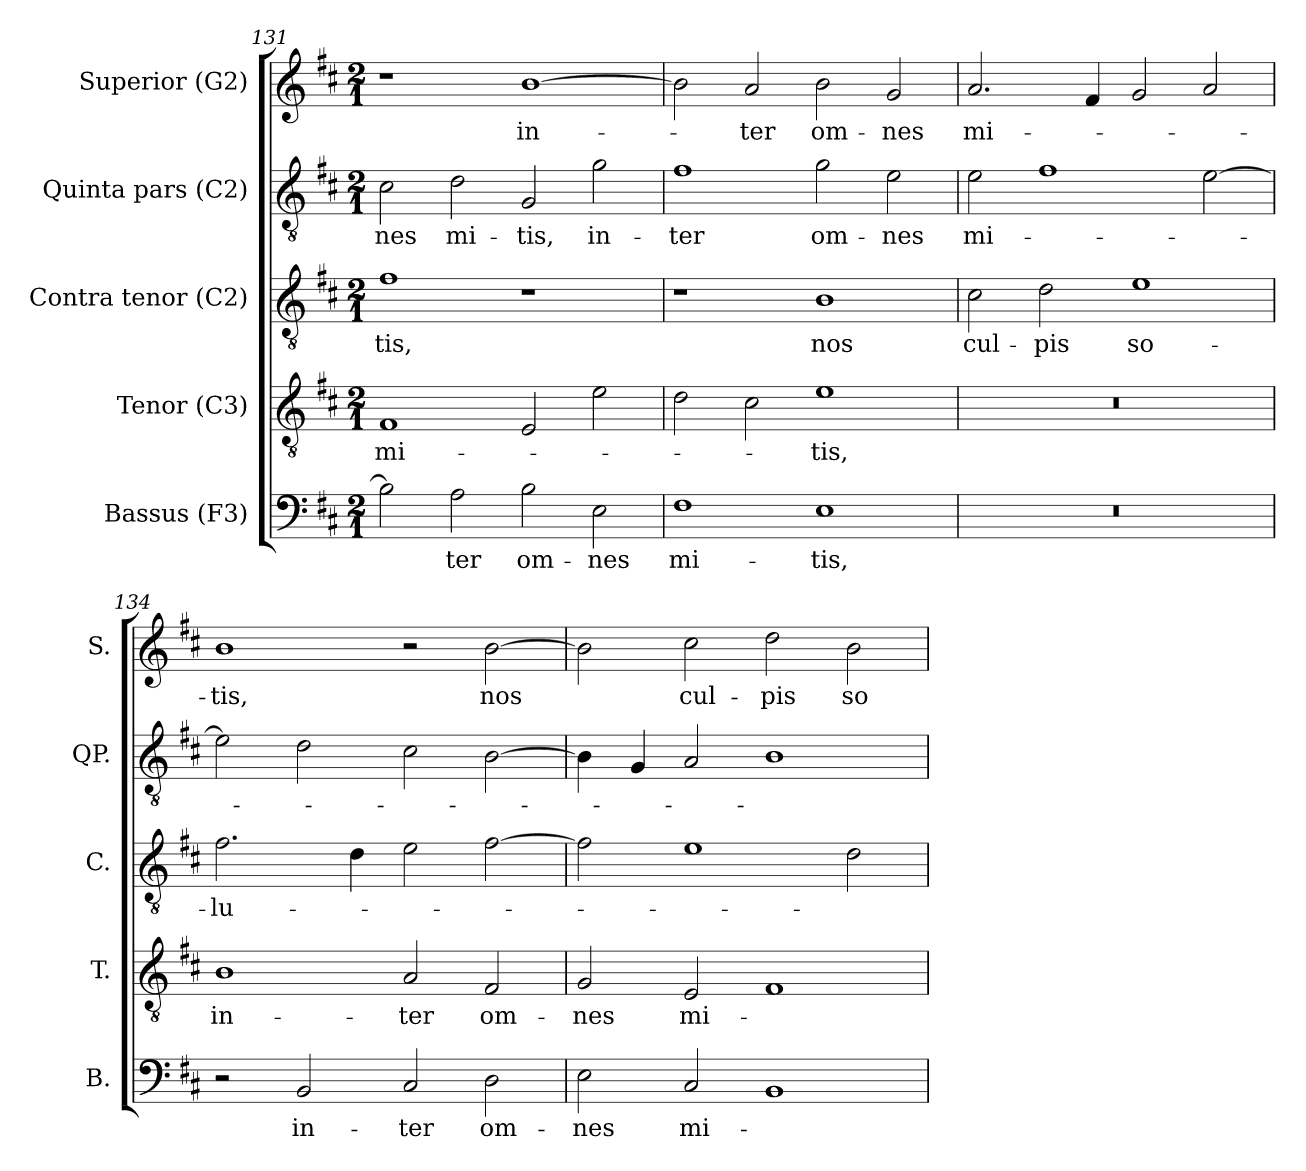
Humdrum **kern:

**kern	**text	**kern	**text	**kern	**text	**kern	**text	**kern	**text
*part5	*part5	*part4	*part4	*part3	*part3	*part2	*part2	*part1	*part1
*staff5	*staff5	*staff4	*staff4	*staff3	*staff3	*staff2	*staff2	*staff1	*staff1
*I"Bassus (F3)	*	*I"Tenor (C3)	*	*I"Contra tenor (C2)	*	*I"Quinta pars (C2)	*	*I"Superior (G2)	*
*I'B.	*	*I'T.	*	*I'C.	*	*I'QP.	*	*I'S.	*
!!LO:PB:g=z
*clefF4	*	*clefGv2	*	*clefGv2	*	*clefGv2	*	*clefG2	*
*	*	*ITrd7c12	*	*ITrd7c12	*	*ITrd7c12	*	*	*
*k[f#c#]	*	*k[f#c#]	*	*k[f#c#]	*	*k[f#c#]	*	*k[f#c#]	*
*D:	*	*D:	*	*D:	*	*D:	*	*D:	*
*M2/1	*	*M2/1	*	*M2/1	*	*M2/1	*	*M2/1	*
=131	=131	=131	=131	=131	=131	=131	=131	=131	=131
!	!	!	!LO:LY:b:color=#000000	!	!	!	!	!	!
!	!	!	!	!	!LO:LY:b:color=#000000	!	!	!	!
!	!	!	!	!	!	!	!LO:LY:b:color=#000000	!	!
2Bi\]	.	1FF#i	mi-	1F#i	-tis,	2C#i\	-nes	1r	.
!	!LO:LY:b:color=#000000	!	!	!	!	!	!	!	!
!	!	!	!	!	!	!	!LO:LY:b:color=#000000	!	!
2Ai\	-ter	.	.	.	.	2Di\	mi-	.	.
!	!LO:LY:b:color=#000000	!	!	!	!	!	!	!	!
!	!	!	!	!	!	!	!LO:LY:b:color=#000000	!	!
!	!	!	!	!	!	!	!	!	!LO:LY:b:color=#000000
2Bi\	om-	2EEi/	.	1r	.	2GGi/	-tis,	[1bi	in-
!	!LO:LY:b:color=#000000	!	!	!	!	!	!	!	!
!	!	!	!	!	!	!	!LO:LY:b:color=#000000	!	!
2Ei\	-nes	2Ei\	.	.	.	2Gi\	in-	.	.
=132	=132	=132	=132	=132	=132	=132	=132	=132	=132
!	!LO:LY:b:color=#000000	!	!	!	!	!	!	!	!
!	!	!	!	!	!	!	!LO:LY:b:color=#000000	!	!
1F#i	mi-	2Di\	.	1r	.	1F#i	-ter	2bi\]	.
!	!	!	!	!	!	!	!	!	!LO:LY:b:color=#000000
.	.	2C#i\	.	.	.	.	.	2ai/	-ter
!	!LO:LY:b:color=#000000	!	!	!	!	!	!	!	!
!	!	!	!LO:LY:b:color=#000000	!	!	!	!	!	!
!	!	!	!	!	!LO:LY:b:color=#000000	!	!	!	!
!	!	!	!	!	!	!	!LO:LY:b:color=#000000	!	!
!	!	!	!	!	!	!	!	!	!LO:LY:b:color=#000000
1Ei	-tis,	1Ei	-tis,	1BBi	nos	2Gi\	om-	2bi\	om-
!	!	!	!	!	!	!	!LO:LY:b:color=#000000	!	!
!	!	!	!	!	!	!	!	!	!LO:LY:b:color=#000000
.	.	.	.	.	.	2Ei\	-nes	2gi/	-nes
=133	=133	=133	=133	=133	=133	=133	=133	=133	=133
!LO:N:vis=1	!	!LO:N:vis=1	!	!	!	!	!	!	!
!	!	!	!	!	!LO:LY:b:color=#000000	!	!	!	!
!	!	!	!	!	!	!	!LO:LY:b:color=#000000	!	!
!	!	!	!	!	!	!	!	!	!LO:LY:b:color=#000000
0r	.	0r	.	2C#i\	cul-	2Ei\	mi-	2.ai/	mi-
!	!	!	!	!	!LO:LY:b:color=#000000	!	!	!	!
.	.	.	.	2Di\	-pis	1F#i	.	.	.
.	.	.	.	.	.	.	.	4f#i/	.
!	!	!	!	!	!LO:LY:b:color=#000000	!	!	!	!
.	.	.	.	1Ei	so-	.	.	2gi/	.
.	.	.	.	.	.	[2Ei\	.	2ai/	.
=134	=134	=134	=134	=134	=134	=134	=134	=134	=134
!	!	!	!LO:LY:b:color=#000000	!	!	!	!	!	!
!	!	!	!	!	!LO:LY:b:color=#000000	!	!	!	!
!	!	!	!	!	!	!	!	!	!LO:LY:b:color=#000000
2r	.	1BBi	in-	2.F#i\	-lu-	2Ei\]	.	1bi	-tis,
!	!LO:LY:b:color=#000000	!	!	!	!	!	!	!	!
2BBi/	in-	.	.	.	.	2Di\	.	.	.
.	.	.	.	4Di\	.	.	.	.	.
!	!LO:LY:b:color=#000000	!	!	!	!	!	!	!	!
!	!	!	!LO:LY:b:color=#000000	!	!	!	!	!	!
2C#i/	-ter	2AAi/	-ter	2Ei\	.	2C#i\	.	2r	.
!	!LO:LY:b:color=#000000	!	!	!	!	!	!	!	!
!	!	!	!LO:LY:b:color=#000000	!	!	!	!	!	!
!	!	!	!	!	!	!	!	!	!LO:LY:b:color=#000000
2Di\	om-	2FF#i/	om-	[2F#i\	.	[2BBi\	.	[2bi\	nos
!!LO:LB:g=z
=135	=135	=135	=135	=135	=135	=135	=135	=135	=135
!	!LO:LY:b:color=#000000	!	!	!	!	!	!	!	!
!	!	!	!LO:LY:b:color=#000000	!	!	!	!	!	!
2Ei\	-nes	2GGi/	-nes	2F#i\]	.	4BBi\]	.	2bi\]	.
.	.	.	.	.	.	4GGi/	.	.	.
!	!LO:LY:b:color=#000000	!	!	!	!	!	!	!	!
!	!	!	!LO:LY:b:color=#000000	!	!	!	!	!	!
!	!	!	!	!	!	!	!	!	!LO:LY:b:color=#000000
2C#i/	mi-	2EEi/	mi-	1Ei	.	2AAi/	.	2cc#i\	cul-
!	!	!	!	!	!	!	!	!	!LO:LY:b:color=#000000
1BBi	.	1FF#i	.	.	.	1BBi	.	2ddi\	-pis
!	!	!	!	!	!	!	!	!	!LO:LY:b:color=#000000
.	.	.	.	2Di\	.	.	.	2bi\	so-
=	=	=	=	=	=	=	=	=	=
*-	*-	*-	*-	*-	*-	*-	*-	*-	*-
